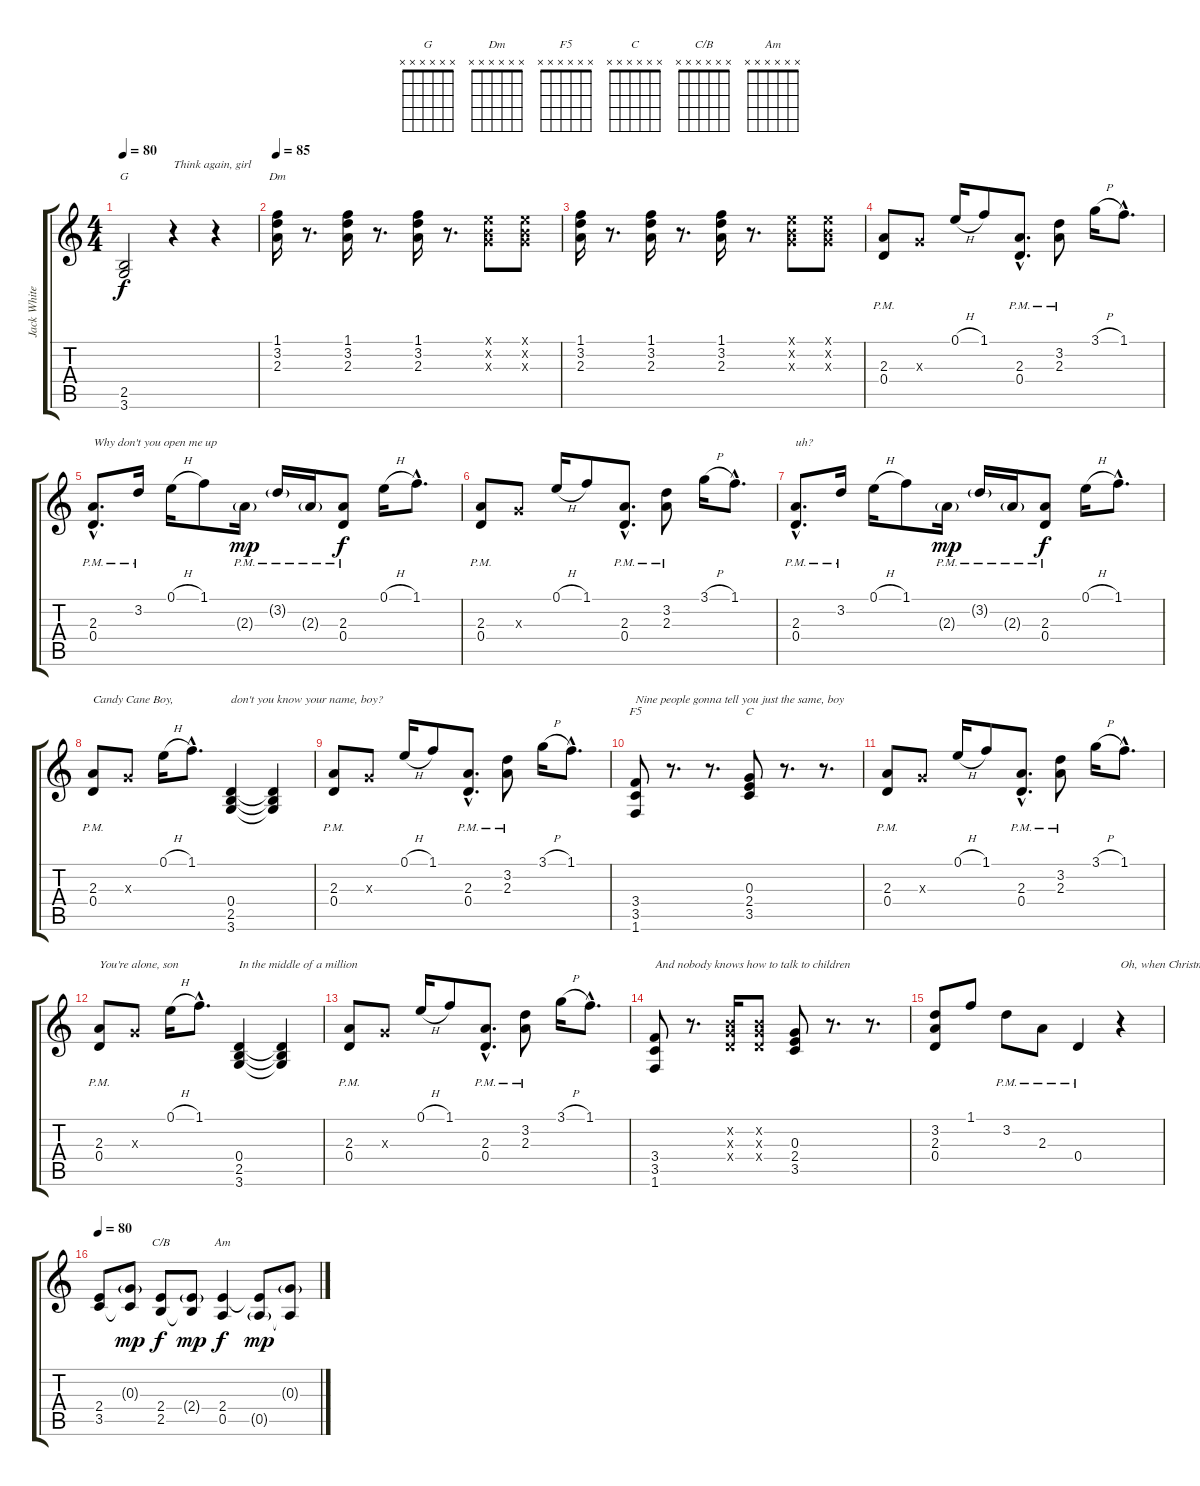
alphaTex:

\track ("Jack White" "Jack White") {instrument distortionguitar}
\staff {score tabs}
\tuning (E4 B3 G3 D3 A2 E2) {hide}
\chord ("G" x x x x x x)
\chord ("Dm" x x x x x x)
\chord ("F5" x x x x x x)
\chord ("C" x x x x x x)
\chord ("C/B" x x x x x x)
\chord ("Am" x x x x x x)
\ts (4 4)
\tempo 80
\clef g2
\ks c
(2.5 3.6).2{ch "G" dy f} r.4{txt "Think again, girl"} r.4 |
\tempo 85
(1.1 3.2 2.3).16{ch "Dm"} r.8{d} (1.1 3.2 2.3).16 r.8{d} (1.1 3.2 2.3).16 r.8{d} (0.1{x} 0.2{x} 0.3{x}).8 (0.1{x} 0.2{x} 0.3{x}).8 |
(1.1 3.2 2.3).16 r.8{d} (1.1 3.2 2.3).16 r.8{d} (1.1 3.2 2.3).16 r.8{d} (0.1{x} 0.2{x} 0.3{x}).8 (0.1{x} 0.2{x} 0.3{x}).8 |
(2.3{pm} 0.4{pm}).8 0.3{x}.8 0.1{h}.16 1.1.8 (2.3{hac pm} 0.4{hac pm}).8{d} (3.2{pm} 2.3{pm}).8 3.1{h}.16 1.1{hac}.8{d} |
(2.3{hac pm} 0.4{hac pm}).8{d txt "Why don't you open me up "} 3.2{pm}.16 0.1{h}.16 1.1.8 2.3{g pm}.16{dy mp} 3.2{g pm}.16 2.3{g pm}.16 (2.3{pm} 0.4{pm}).8{dy f} 0.1{h}.16 1.1{hac}.8{d} |
(2.3{pm} 0.4{pm}).8 0.3{x}.8 0.1{h}.16 1.1.8 (2.3{hac pm} 0.4{hac pm}).8{d} (3.2{pm} 2.3{pm}).8 3.1{h}.16 1.1{hac}.8{d} |
(2.3{hac pm} 0.4{hac pm}).8{d txt "uh?"} 3.2{pm}.16 0.1{h}.16 1.1.8 2.3{g pm}.16{dy mp} 3.2{g pm}.16 2.3{g pm}.16 (2.3{pm} 0.4{pm}).8{dy f} 0.1{h}.16 1.1{hac}.8{d} |
(2.3{pm} 0.4{pm}).8{txt "Candy Cane Boy,"} 0.3{x}.8 0.1{h}.16 1.1{hac}.8{d} (0.4 2.5 3.6).4{txt "don't you know your name, boy?"} (0.4{t} 2.5{t} 3.6{t}).4 |
(2.3{pm} 0.4{pm}).8 0.3{x}.8 0.1{h}.16 1.1.8 (2.3{hac pm} 0.4{hac pm}).8{d} (3.2{pm} 2.3{pm}).8 3.1{h}.16 1.1{hac}.8{d} |
(3.4 3.5 1.6).8{ch "F5" txt "Nine people gonna tell you just the same, boy"} r.8{d} r.8{d} (0.3 2.4 3.5).8{ch "C"} r.8{d} r.8{d} |
(2.3{pm} 0.4{pm}).8 0.3{x}.8 0.1{h}.16 1.1.8 (2.3{hac pm} 0.4{hac pm}).8{d} (3.2{pm} 2.3{pm}).8 3.1{h}.16 1.1{hac}.8{d} |
(2.3{pm} 0.4{pm}).8{txt "You're alone, son"} 0.3{x}.8 0.1{h}.16 1.1{hac}.8{d} (0.4 2.5 3.6).4{txt "In the middle of a million"} (0.4{t} 2.5{t} 3.6{t}).4 |
(2.3{pm} 0.4{pm}).8 0.3{x}.8 0.1{h}.16 1.1.8 (2.3{hac pm} 0.4{hac pm}).8{d} (3.2{pm} 2.3{pm}).8 3.1{h}.16 1.1{hac}.8{d} |
(3.4 3.5 1.6).8{txt "And nobody knows how to talk to children"} r.8{d} (0.2{x} 0.3{x} 0.4{x}).16 (0.2{x} 0.3{x} 0.4{x}).8 (0.3 2.4 3.5).8 r.8{d} r.8{d} |
(3.2 2.3 0.4).8 1.1.8 3.2{pm}.8 2.3{pm}.8 0.4{pm}.4 r.4{txt "Oh, when Christmas finally comes"} |
\tempo 80
(2.4 3.5).8 (0.3{g} 3.5{t}).8{dy mp} (2.4 2.5).8{ch "C/B" dy f} (2.4{g} 2.5{t}).8{dy mp} (2.4 0.5).4{ch "Am" dy f} (2.4{t} 0.5{g}).8{dy mp} (0.3{g} 0.5{t}).8
